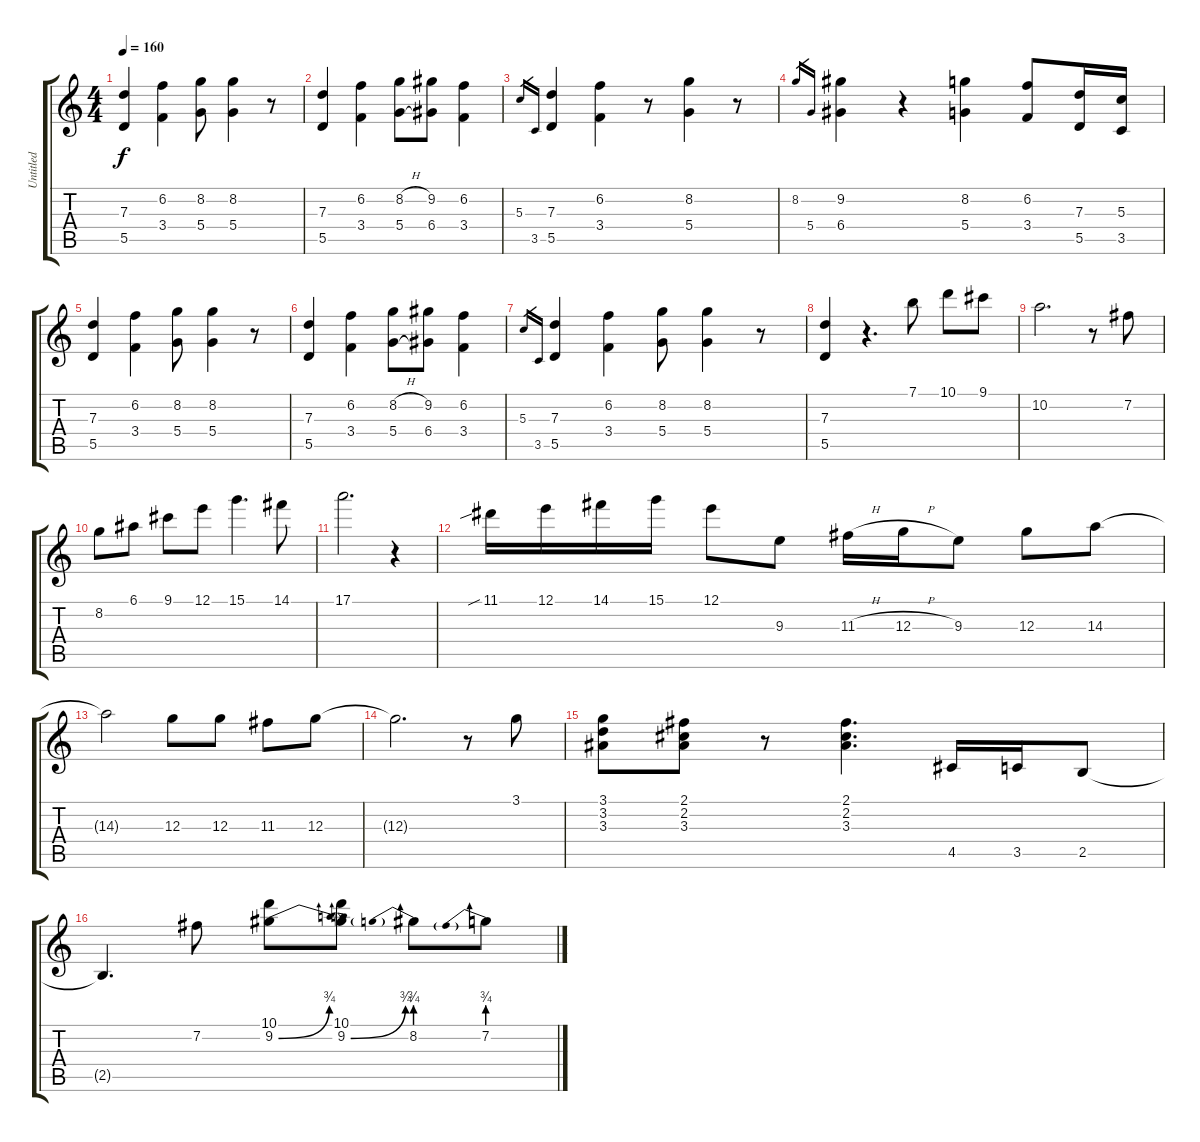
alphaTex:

\track ("Untitled" "Untitled") {instrument acousticguitarsteel}
\staff {score tabs}
\tuning (E4 B3 G3 D3 A2 E2) {hide}
\ts (4 4)
\tempo 160
\clef g2
\ks c
(7.3 5.5).4{dy f instrument acousticguitarsteel} (6.2 3.4).4 (8.2 5.4).8 (8.2 5.4).4 r.8 |
(7.3 5.5).4 (6.2 3.4).4 (8.2{h} 5.4{h}).8 (9.2 6.4).8 (6.2 3.4).4 |
5.3.16{gr} 3.5.16{gr} (7.3 5.5).4 (6.2 3.4).4 r.8 (8.2 5.4).4 r.8 |
8.2.16{gr} 5.4.16{gr} (9.2 6.4).4 r.4 (8.2 5.4).4 (6.2 3.4).8 (7.3 5.5).16 (5.3 3.5).16 |
(7.3 5.5).4 (6.2 3.4).4 (8.2 5.4).8 (8.2 5.4).4 r.8 |
(7.3 5.5).4 (6.2 3.4).4 (8.2{h} 5.4{h}).8 (9.2 6.4).8 (6.2 3.4).4 |
5.3.16{gr} 3.5.16{gr} (7.3 5.5).4 (6.2 3.4).4 (8.2 5.4).8 (8.2 5.4).4 r.8 |
(7.3 5.5).4 r.4{d} 7.1.8 10.1.8 9.1.8 |
10.2.2{d} r.8 7.2.8 |
8.2.8 6.1.8 9.1.8 12.1.8 15.1.4{d} 14.1.8 |
17.1.2{d} r.4 |
11.1{sib}.16 12.1.16 14.1.16 15.1.16 12.1.8 9.3.8 11.3{h}.16 12.3{h}.16 9.3.8 12.3.8 14.3.8 |
14.3{t}.2 12.3.8 12.3.8 11.3.8 12.3.8 |
12.3{t}.2{d} r.8 3.1.8 |
(3.1 3.2 3.3).8 (2.1 2.2 3.3).8 r.8 (2.1 2.2 3.3).4{d} 4.5.16 3.5.16 2.5.8 |
2.5{t}.4{d} 7.2.8 (10.1 9.2{be (bend 0 0 60 3)}).8 (10.1 9.2{be (bend 0 0 60 3)}).8 8.2{be (prebend 0 3 60 3)}.8 7.2{be (prebend 0 3 60 3)}.8
